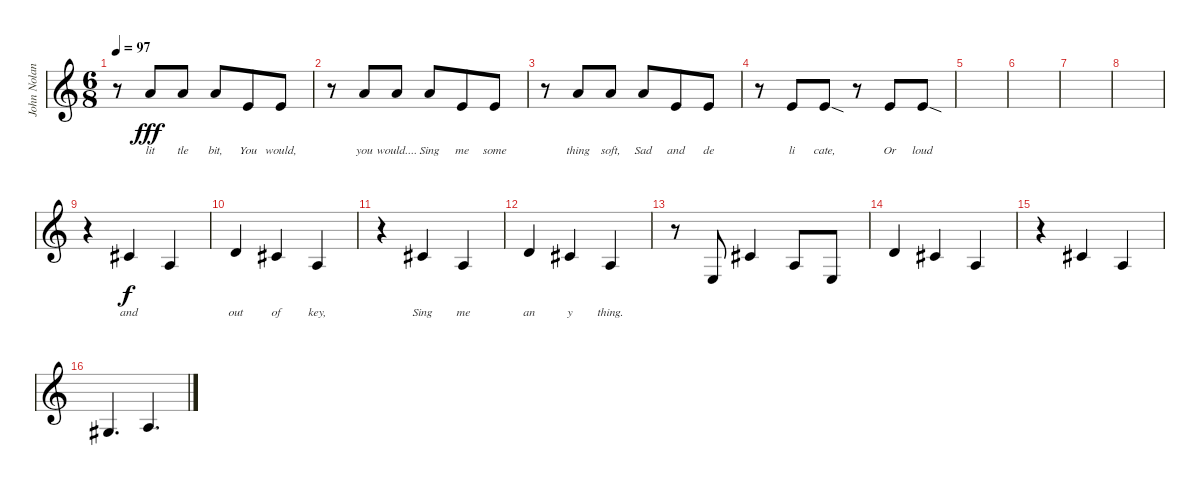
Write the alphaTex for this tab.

\track ("John Nolan, Michelle DaRosa" "John Nolan") {instrument cello}
\staff {score}
\tuning (E4 B3 G3 D3 A2 E2) {hide}
\ts (6 8)
\tempo 97
\clef g2
\ks c
r.8{dy fff} 5.1.8{lyrics (0 "lit") lyrics (1 "") lyrics (2 "") lyrics (3 "") lyrics (4 "")} 5.1.8{lyrics (0 "tle") lyrics (1 "") lyrics (2 "") lyrics (3 "") lyrics (4 "")} 5.1.8{lyrics (0 "bit,") lyrics (1 "") lyrics (2 "") lyrics (3 "") lyrics (4 "")} 0.1.8{lyrics (0 "You") lyrics (1 "") lyrics (2 "") lyrics (3 "") lyrics (4 "")} 0.1.8{lyrics (0 "would,") lyrics (1 "") lyrics (2 "") lyrics (3 "") lyrics (4 "")} |
r.8 5.1.8{lyrics (0 "you") lyrics (1 "") lyrics (2 "") lyrics (3 "") lyrics (4 "")} 5.1.8{lyrics (0 "would....") lyrics (1 "") lyrics (2 "") lyrics (3 "") lyrics (4 "")} 5.1.8{lyrics (0 "Sing") lyrics (1 "") lyrics (2 "") lyrics (3 "") lyrics (4 "")} 0.1.8{lyrics (0 "me") lyrics (1 "") lyrics (2 "") lyrics (3 "") lyrics (4 "")} 0.1.8{lyrics (0 "some") lyrics (1 "") lyrics (2 "") lyrics (3 "") lyrics (4 "")} |
r.8 5.1.8{lyrics (0 "thing") lyrics (1 "") lyrics (2 "") lyrics (3 "") lyrics (4 "")} 5.1.8{lyrics (0 "soft,") lyrics (1 "") lyrics (2 "") lyrics (3 "") lyrics (4 "")} 5.1.8{lyrics (0 "Sad") lyrics (1 "") lyrics (2 "") lyrics (3 "") lyrics (4 "")} 0.1.8{lyrics (0 "and") lyrics (1 "") lyrics (2 "") lyrics (3 "") lyrics (4 "")} 0.1.8{lyrics (0 "de") lyrics (1 "") lyrics (2 "") lyrics (3 "") lyrics (4 "")} |
r.8 5.2.8{lyrics (0 "li") lyrics (1 "") lyrics (2 "") lyrics (3 "") lyrics (4 "")} 5.2{sod}.8{lyrics (0 "cate,") lyrics (1 "") lyrics (2 "") lyrics (3 "") lyrics (4 "")} r.8 5.2.8{lyrics (0 "Or") lyrics (1 "") lyrics (2 "") lyrics (3 "") lyrics (4 "")} 5.2{sod}.8{lyrics (0 "loud") lyrics (1 "") lyrics (2 "") lyrics (3 "") lyrics (4 "")} |
|
|
|
|
r.4{volume 13} 6.3.4{lyrics (0 "and") lyrics (1 "") lyrics (2 "") lyrics (3 "") lyrics (4 "") dy f} 7.4.4{lyrics (0 "") lyrics (1 "") lyrics (2 "") lyrics (3 "") lyrics (4 "")} |
7.3.4{lyrics (0 "out") lyrics (1 "") lyrics (2 "") lyrics (3 "") lyrics (4 "")} 6.3.4{lyrics (0 "of") lyrics (1 "") lyrics (2 "") lyrics (3 "") lyrics (4 "")} 7.4.4{lyrics (0 "key,") lyrics (1 "") lyrics (2 "") lyrics (3 "") lyrics (4 "")} |
r.4 6.3.4{lyrics (0 "Sing") lyrics (1 "") lyrics (2 "") lyrics (3 "") lyrics (4 "")} 7.4.4{lyrics (0 "me") lyrics (1 "") lyrics (2 "") lyrics (3 "") lyrics (4 "")} |
7.3.4{lyrics (0 "an") lyrics (1 "") lyrics (2 "") lyrics (3 "") lyrics (4 "")} 6.3.4{lyrics (0 "y") lyrics (1 "") lyrics (2 "") lyrics (3 "") lyrics (4 "")} 7.4.4{lyrics (0 "thing.") lyrics (1 "") lyrics (2 "") lyrics (3 "") lyrics (4 "")} |
r.8 7.5.8 6.3.4 7.4.8 7.5.8 |
7.3.4 6.3.4 7.4.4 |
r.4 6.3.4 7.4.4 |
6.4.4{d} 7.4.4{d}
